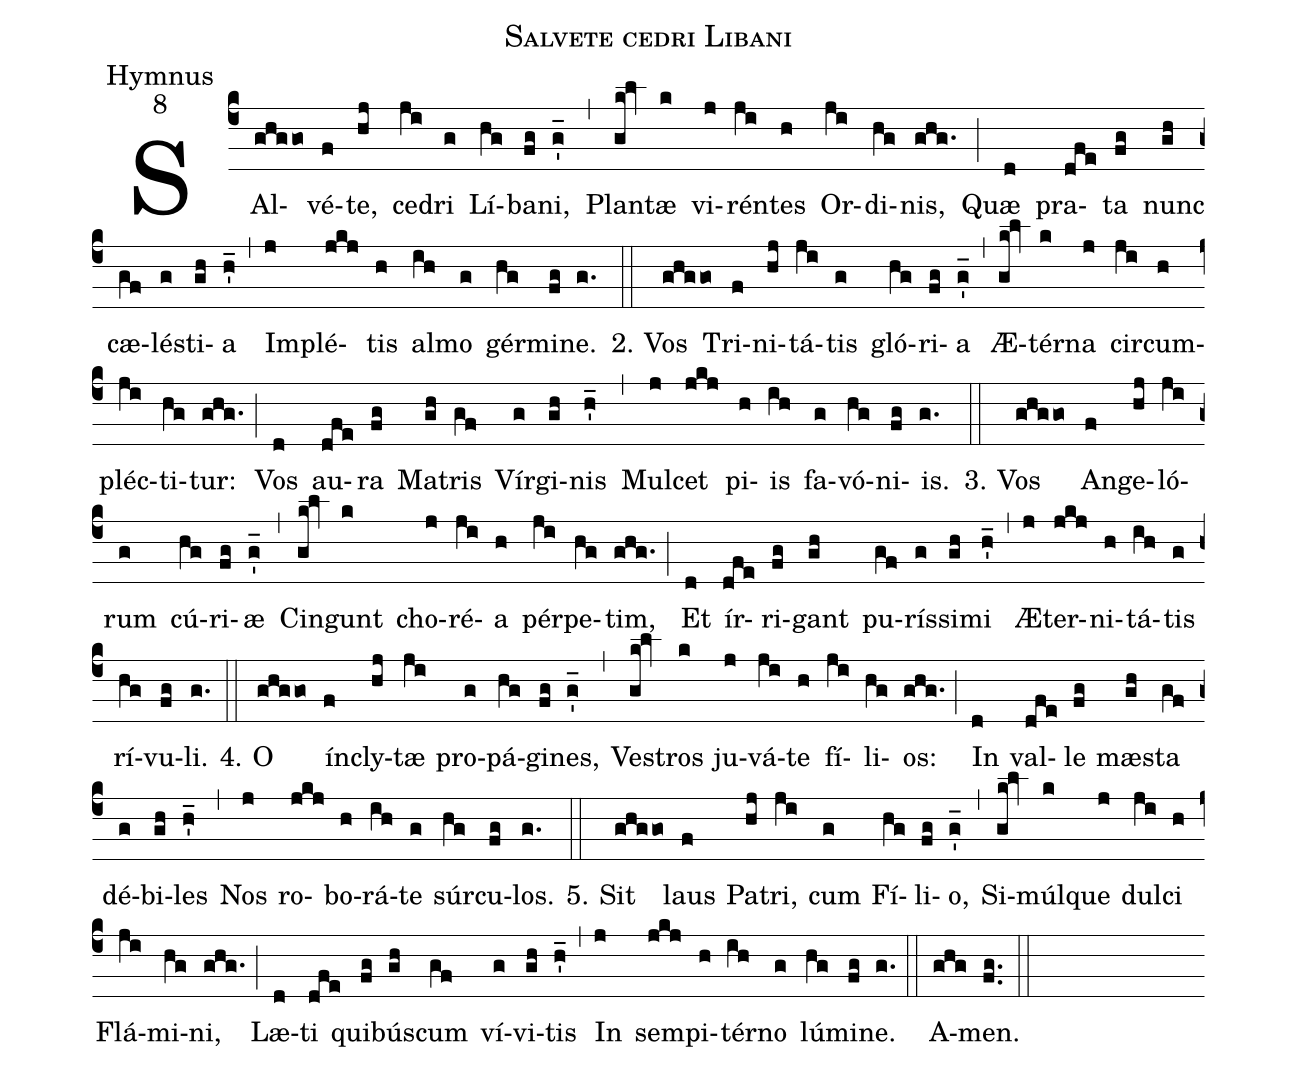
name:Salvete cedri Libani;
office-part:Hymnus;
mode:8;
%%
(c4)SAl(ghggo)vé(f)te,(hj) ce(ji)dri(g) Lí(hg)ba(fg)ni,(g'_) (,)
Plan(gk!lv)tæ(k) vi(j)rén(ji)tes(h) Or(ji)di(hg)nis,(ghg.) (;)
Quæ(d) pra(dfe)ta(fg) nunc(gh) cæ(gf)lés(g)ti(gh)a(h'_) (,)
Im(j)plé(jkj)tis(h) al(ih)mo(g) gér(hg)mi(fg)ne.(g.) (::)

2. Vos(ghggo) Tri(f)ni(hj)tá(ji)tis(g) gló(hg)ri(fg)a(g'_) (,)
Æ(gk!lv)tér(k)na(j) cir(ji)cum(h)pléc(ji)ti(hg)tur:(ghg.) (;)
Vos(d) au(dfe)ra(fg) Ma(gh)tris(gf) Vír(g)gi(gh)nis(h'_) (,)
Mul(j)cet(jkj) pi(h)is(ih) fa(g)vó(hg)ni(fg)is.(g.) (::)

3. Vos(ghggo) An(f)ge(hj)ló(ji)rum(g) cú(hg)ri(fg)æ(g'_) (,)
Cin(gk!lv)gunt(k) cho(j)ré(ji)a(h) pér(ji)pe(hg)tim,(ghg.) (;)
Et(d) ír(dfe)ri(fg)gant(gh) pu(gf)rís(g)si(gh)mi(h'_) (,)
Æ(j)ter(jkj)ni(h)tá(ih)tis(g) rí(hg)vu(fg)li.(g.) (::)

4. O(ghggo) ín(f)cly(hj)tæ(ji) pro(g)pá(hg)gi(fg)nes,(g'_) (,)
Ves(gk!lv)tros(k) ju(j)vá(ji)te(h) fí(ji)li(hg)os:(ghg.) (;)
In(d) val(dfe)le(fg) mæs(gh)ta(gf) dé(g)bi(gh)les(h'_) (,)
Nos(j) ro(jkj)bo(h)rá(ih)te(g) súr(hg)cu(fg)los.(g.) (::)

5. Sit(ghggo) laus(f) Pa(hj)tri,(ji) cum(g) Fí(hg)li(fg)o,(g'_) (,)
Si(gk!lv)múl(k)que(j) dul(ji)ci(h) Flá(ji)mi(hg)ni,(ghg.) (;)
Læ(d)ti(dfe) qui(fg)bús(gh)cum(gf) ví(g)vi(gh)tis(h'_) (,)
In(j) sem(jkj)pi(h)tér(ih)no(g) lú(hg)mi(fg)ne.(g.) (::)
A(ghg)men.(fg..) (::)
